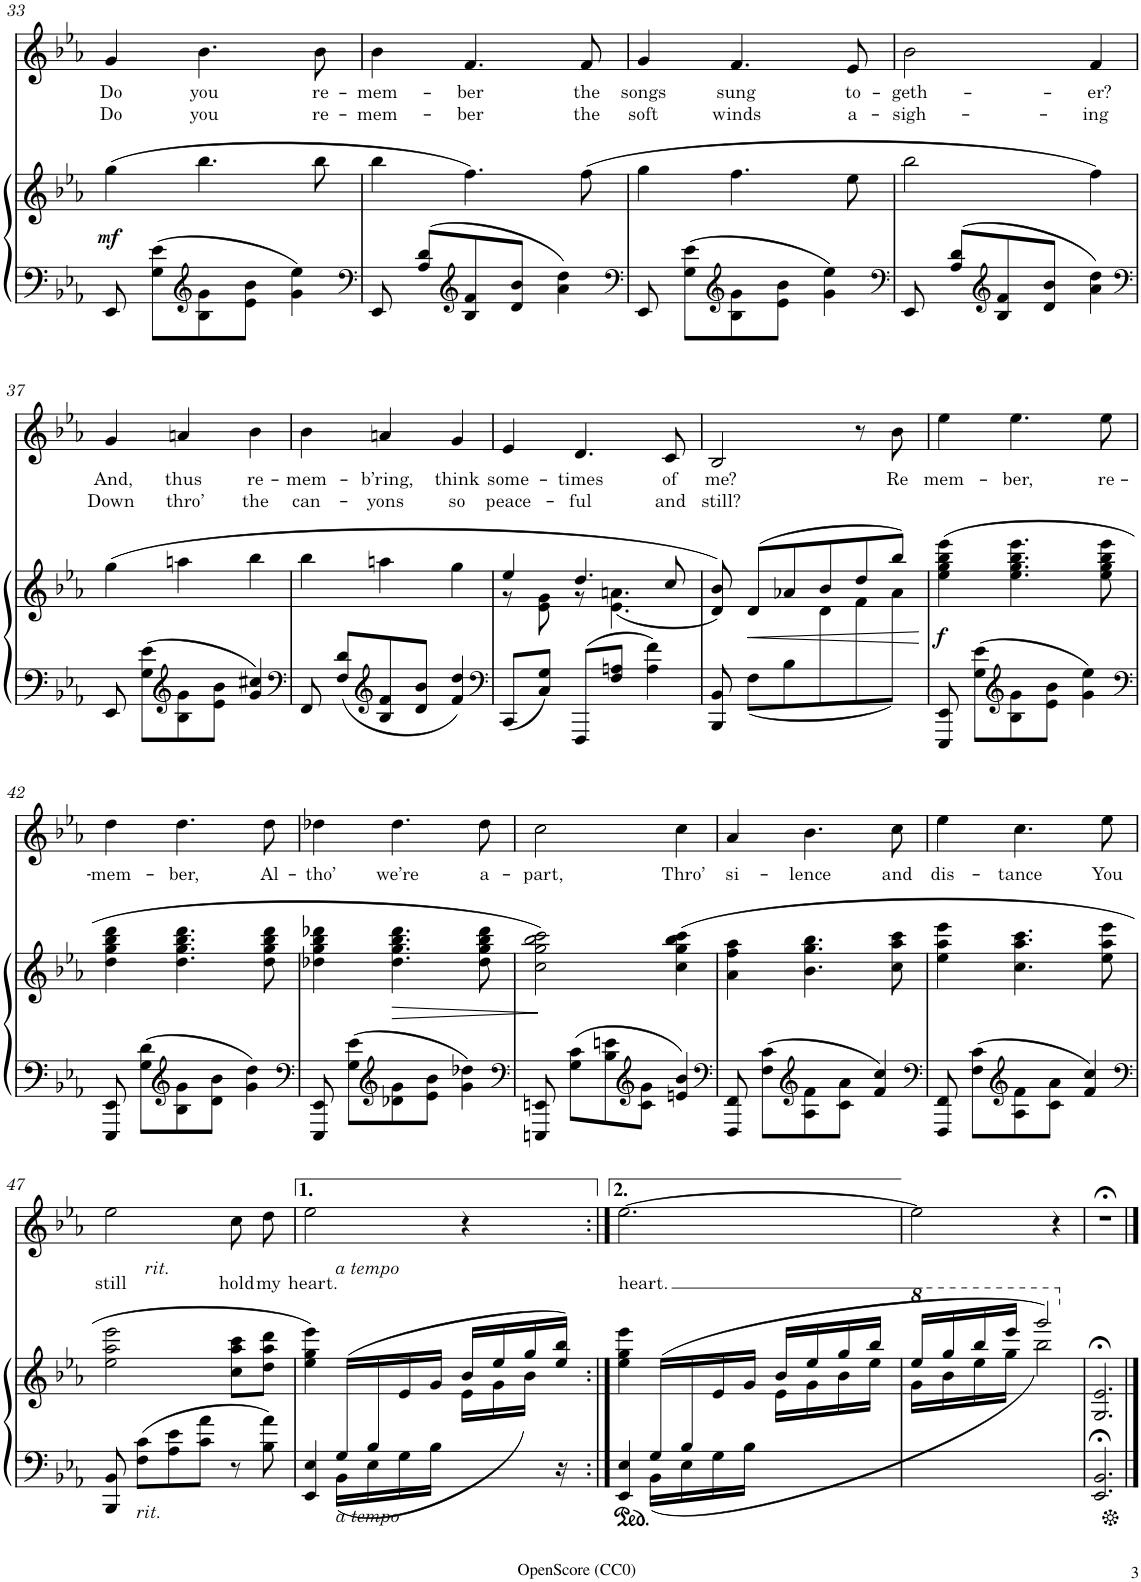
**kern	**kern	**dynam	**kern	**text	**text
*part2	*part2	*part2	*part1	*part1	*part1
*staff3	*staff2	*staff2/3	*staff1	*staff1	*staff1
*I"Piano	*	*	*I"Voice	*	*
*I'Pno	*	*	*	*	*
!!LO:PB:g=z
*clefF4	*clefG2	*	*clefG2	*	*
*k[b-e-a-]	*k[b-e-a-]	*	*k[b-e-a-]	*	*
*M3/4	*M3/4	*	*M3/4	*	*
=33	=33	=33	=33	=33	=33
!	!	!LO:DY:b	!	!LO:LY:b	!LO:LY:b
8EE-/	(4gg\	mf	4g/	Do	Do
8G\ 8e-\L	.	.	.	.	.
*clefG2	*	*	*	*	*
!	!	!	!	!LO:LY:b	!LO:LY:b
8B-\ 8g\	4.bb-\	.	4.b-\	you	you
8e-\ 8b-\J	.	.	.	.	.
4g\ 4ee-\	.	.	.	.	.
!	!	!	!	!LO:LY:b	!LO:LY:b
.	8bb-\	.	8b-\	re-	re-
=34	=34	=34	=34	=34	=34
*clefF4	*	*	*	*	*
!	!	!	!	!LO:LY:b	!LO:LY:b
8EE-/	4bb-\	.	4b-\	-mem-	-mem-
8A-/ 8d/L	.	.	.	.	.
*clefG2	*	*	*	*	*
!	!	!	!	!LO:LY:b	!LO:LY:b
8B-/ 8f/	4.ff\)	.	4.f/	-ber	-ber
8d/ 8b-/J	.	.	.	.	.
4a-\ 4dd\	.	.	.	.	.
!	!	!	!	!LO:LY:b	!LO:LY:b
.	(8ff\	.	8f/	the	the
=35	=35	=35	=35	=35	=35
*clefF4	*	*	*	*	*
!	!	!	!	!LO:LY:b	!LO:LY:b
8EE-/	4gg\	.	4g/	songs	soft
8G\ 8e-\L	.	.	.	.	.
*clefG2	*	*	*	*	*
!	!	!	!	!LO:LY:b	!LO:LY:b
8B-\ 8g\	4.ff\	.	4.f/	sung	winds
8e-\ 8b-\J	.	.	.	.	.
4g\ 4ee-\	.	.	.	.	.
!	!	!	!	!LO:LY:b	!LO:LY:b
.	8ee-\	.	8e-/	to-	a-
=36	=36	=36	=36	=36	=36
*clefF4	*	*	*	*	*
!	!	!	!	!LO:LY:b	!LO:LY:b
8EE-/	2bb-\	.	2b-\	-geth-	-sigh-
8A-/ 8d/L	.	.	.	.	.
*clefG2	*	*	*	*	*
8B-/ 8f/	.	.	.	.	.
8d/ 8b-/J	.	.	.	.	.
!	!	!	!	!LO:LY:b	!LO:LY:b
4a-\ 4dd\	4ff\)	.	4f/	-er?	-ing
!!LO:LB:g=z
=37	=37	=37	=37	=37	=37
*clefF4	*	*	*	*	*
!	!	!	!	!LO:LY:b	!LO:LY:b
8EE-/	(4gg\	.	4g/	And,	Down
8G\ 8e-\L	.	.	.	.	.
*clefG2	*	*	*	*	*
!	!	!	!	!LO:LY:b	!LO:LY:b
8B-\ 8g\	4aan\	.	4an/	thus	thro’
8e-\ 8b-\J	.	.	.	.	.
!	!	!	!	!LO:LY:b	!LO:LY:b
4g/ 4cc#X/	4bb-\	.	4b-\	re-	the
=38	=38	=38	=38	=38	=38
*clefF4	*	*	*	*	*
!	!	!	!	!LO:LY:b	!LO:LY:b
8FF/	4bb-\	.	4b-\	-mem-	can-
8F/ 8d/L	.	.	.	.	.
*clefG2	*	*	*	*	*
!	!	!	!	!LO:LY:b	!LO:LY:b
8B-/ 8f/	4aan\	.	4an/	-b’ring,	-yons
8d/ 8b-/J	.	.	.	.	.
!	!	!	!	!LO:LY:b	!LO:LY:b
4f/ 4dd/	4gg\	.	4g/	think	so
=39	=39	=39	=39	=39	=39
*clefF4	*	*	*	*	*
*	*^	*	*	*	*
!	!	!	!	!	!LO:LY:b	!LO:LY:b
8CC/L	4ee-/	8r	.	4e-/	some-	peace-
8C/ 8G/J	.	8e-\ 8g\	.	.	.	.
!	!	!	!	!	!LO:LY:b	!LO:LY:b
8FFF/L	4.dd/	8r	.	4.d/	-times	-ful
8F/ 8An/J	.	(4.e-\ 4.an\	.	.	.	.
4A\ 4f\	.	.	.	.	.	.
!	!	!	!	!	!LO:LY:b	!LO:LY:b
.	8cc/	.	.	8c/	of	and
=40	=40	=40	=40	=40	=40	=40
!	!	!	!	!	!LO:LY:b	!LO:LY:b
8BBB-/ 8BB-/	8d/ 8b-/))	4.ryy	.	2B-/	me?	still?
!	!	!	!LO:HP:b	!	!	!
(<8F\L	(>8d/L	.	<	.	.	.
8B-\	8a-X/	.	.	.	.	.
4.ryy	8b-/	8d\	.	.	.	.
.	8dd/	8f\	.	8r	.	.
!	!	!	!	!	!LO:LY:b	!
.	8bb-/J)	8a-\J)	.	8b-\	Re	.
=41	=41	=41	=41	=41	=41	=41
!	!	!	!LO:DY:b	!	!LO:LY:b	!
*	*v	*v	*	*	*	*
8EEE-/ 8EE-/	(4ee-\ 4gg\ 4bb-\ 4eee-\	f	4ee-\	mem-	.
8G\ 8e-\L	.	.	.	.	.
*clefG2	*	*	*	*	*
!	!	!	!	!LO:LY:b	!
8B-\ 8g\	4.ee-\ 4.gg\ 4.bb-\ 4.eee-\	.	4.ee-\	-ber,	.
8e-\ 8b-\J	.	.	.	.	.
4g\ 4ee-\	.	.	.	.	.
!	!	!	!	!LO:LY:b	!
.	8ee-\ 8gg\ 8bb-\ 8eee-\	.	8ee-\	re-	.
!!LO:LB:g=z
=42	=42	=42	=42	=42	=42
*clefF4	*	*	*	*	*
!	!	!	!	!LO:LY:b	!
8EEE-/ 8EE-/	4dd\ 4gg\ 4bb-\ 4ddd\	.	4dd\	-mem-	.
8G\ 8d\L	.	.	.	.	.
*clefG2	*	*	*	*	*
!	!	!	!	!LO:LY:b	!
8B-\ 8g\	4.dd\ 4.gg\ 4.bb-\ 4.ddd\	.	4.dd\	-ber,	.
8d\ 8b-\J	.	.	.	.	.
4g\ 4dd\	.	.	.	.	.
!	!	!	!	!LO:LY:b	!
.	8dd\ 8gg\ 8bb-\ 8ddd\	.	8dd\	Al-	.
=43	=43	=43	=43	=43	=43
*clefF4	*	*	*	*	*
!	!	!	!	!LO:LY:b	!
8EEE-/ 8EE-/	4dd-X\ 4gg\ 4bb-\ 4ddd-X\	.	4dd-X\	-tho’	.
8G\ 8e-\L	.	.	.	.	.
*clefG2	*	*	*	*	*
!	!	!	!	!LO:LY:b	!
8d-X\ 8g\	4.dd-\ 4.gg\ 4.bb-\ 4.ddd-\	.	4.dd-\	we’re	.
8e-\ 8b-\J	.	.	.	.	.
4g\ 4dd-X\	.	.	.	.	.
!	!	!	!	!LO:LY:b	!
.	8dd-\ 8gg\ 8bb-\ 8ddd-\	.	8dd-\	a-	.
.	.	[	.	.	.
=44	=44	=44	=44	=44	=44
*clefF4	*	*	*	*	*
!	!	!	!	!LO:LY:b	!
8EEEn/ 8EEn/	2cc\ 2gg\ 2bb-\ 2ccc\)	.	2cc\	part,	.
8G\ 8c\L	.	.	.	.	.
8B-\ 8en\	.	.	.	.	.
*clefG2	*	*	*	*	*
8c\ 8g\J	.	.	.	.	.
!	!	!	!	!LO:LY:b	!
4en/ 4b-/	(4cc\ 4gg\ 4bb-\ 4ccc\	.	4cc\	Thro’	.
=45	=45	=45	=45	=45	=45
*clefF4	*	*	*	*	*
!	!	!	!	!LO:LY:b	!
8FFF/ 8FF/	4a-\ 4ff\ 4aa-\	.	4a-/	si-	.
8F\ 8c\L	.	.	.	.	.
*clefG2	*	*	*	*	*
!	!	!	!	!LO:LY:b	!
8A-\ 8f\	4.b-\ 4.gg\ 4.bb-\	.	4.b-\	-lence	.
8c\ 8a-\J	.	.	.	.	.
4f/ 4cc/	.	.	.	.	.
!	!	!	!	!LO:LY:b	!
.	8cc\ 8aa-\ 8ccc\	.	8cc\	and	.
=46	=46	=46	=46	=46	=46
*clefF4	*	*	*	*	*
!	!	!	!	!LO:LY:b	!
8FFF/ 8FF/	4ee-\ 4aa-\ 4eee-\	.	4ee-\	dis-	.
8F\ 8c\L	.	.	.	.	.
*clefG2	*	*	*	*	*
!	!	!	!	!LO:LY:b	!
8A-\ 8f\	4.cc\ 4.aa-\ 4.ccc\	.	4.cc\	-tance	.
8c\ 8a-\J	.	.	.	.	.
4f/ 4cc/	.	.	.	.	.
!	!	!	!	!LO:LY:b	!
.	8ee-\ 8aa-\ 8eee-\	.	8ee-\	You	.
!!LO:LB:g=z
=47	=47	=47	=47	=47	=47
*clefF4	*	*	*	*	*
!	!	!	!LO:TX:b:i:t=rit.	!	!
!	!	!	!	!LO:LY:b	!
8BBB-/ 8BB-/	2ee-\ 2aa-\ 2eee-\	.	2ee-\	still	.
!LO:TX:b:i:t=rit.	!	!	!	!	!
8F\ 8c\L	.	.	.	.	.
8A-\ 8e-\	.	.	.	.	.
8c\ 8a-\J	.	.	.	.	.
!	!	!	!	!LO:LY:b	!
8r	8cc\ 8aa-\ 8ccc\L	.	8cc\L	hold	.
!	!	!	!	!LO:LY:b	!
8B-\ 8a-\	8dd\ 8aa-\ 8ddd\J	.	8dd\J	my	.
=48	=48	=48	=48	=48	=48
*^	*^	*	*	*	*
!	!	!	!	!	!LO:TX:b:i:t=a tempo	!	!
!	!	!	!	!	!	!LO:LY:b	!
4ryy	4EE-/ 4E-/	4ee-\ 4gg\ 4eee-\)	2ryy	.	2ee-\	heart.	.
!LO:TX:b:i:t=a tempo	!	!	!	!	!	!	!
(16G/LL	(<16BB-\LL	8ryy	.	.	.	.	.
16B-/	16E-\	.	.	.	.	.	.
4.ryy	16G\	16e-/	.	.	.	.	.
.	16B-\JJ	16g/JJ	.	.	.	.	.
.	8.ryy	16b-/LL	16e-\LL	.	4r	.	.
.	.	16ee-/	16g\	.	.	.	.
.	.	16gg/	16b-\JJ)	.	.	.	.
.	16r	16ee-/ 16bb-/JJ)	16ryy	.	.	.	.
=49:|!	=49:|!	=49:|!	=49:|!	=49:|!	=49:|!	=49:|!	=49:|!
!	!	!	!	!	!	!LO:LY:b	!
4ryy	4EE-/ 4E-/	4ee-\ 4gg\ 4eee-\	2ryy	.	[2.ee-\	heart.	.
(16G/LL	(<16BB-\LL	8ryy	.	.	.	.	.
16B-/	16E-\	.	.	.	.	.	.
4ryy	16G\	16e-/	.	.	.	.	.
.	16B-\JJ	16g/JJ	.	.	.	.	.
.	4ryy	16b-/LL	16e-\LL	.	.	.	.
.	.	16ee-/	16g\	.	.	.	.
8ryy	.	16gg/	16b-\	.	.	.	.
.	.	16bb-/JJ	16ee-\JJ	.	.	.	.
*v	*v	*	*	*	*	*	*
=50	=50	=50	=50	=50	=50	=50
*	*8va	*	*	*	*	*
2.ryy	16eee-/LL	16gg\LL	.	2ee-\]	.	.
.	16ggg/	16bb-\	.	.	.	.
.	16bbb-/	16eee-\	.	.	.	.
.	16eeee-/JJ	16ggg\JJ	.	.	.	.
.	2gggg/)	2bbb-\)	.	.	.	.
.	.	.	.	4r	.	.
*	*v	*v	*	*	*	*
=51	=51	=51	=51	=51	=51
*	*X8va	*	*	*	*
2.EE-/;< 2.BB-/;<	2.G/;< 2.e-/;<	.	2.r;<	.	.
==	==	==	==	==	==
*-	*-	*-	*-	*-	*-
